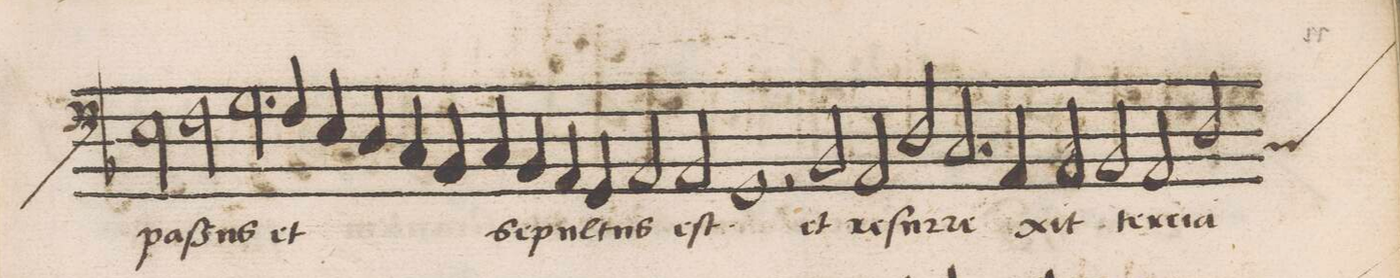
**kern	**text
*I"BASSVS	*
*clefF4	*
*k[b-]	*
*met(C|)	*
*M2/1	*
2E\	paſ-
2F\	-sus
=85-	=85-
2.G\	.
4F/	et
4E/	.
4D/	.
4C/	.
4BB-/	.
=86-	=86-
4C/	se-
4BB-/	.
4AA/	-pul-
4GG/	.
2AA/	-tus
2AA/	eſt
=87-	=87-
1GG/	.
2r	.
2BB-/	et
=88-	=88-
2AA/	re-
2D/	-ſur-
2.C/	-re-
4AA/	.
=89-	=89-
2AA/	-xit
2BB-/	ter-
2AA/	-ci-
*custos:C	*
2D/	-a
=90-	=90-
*-	*-
